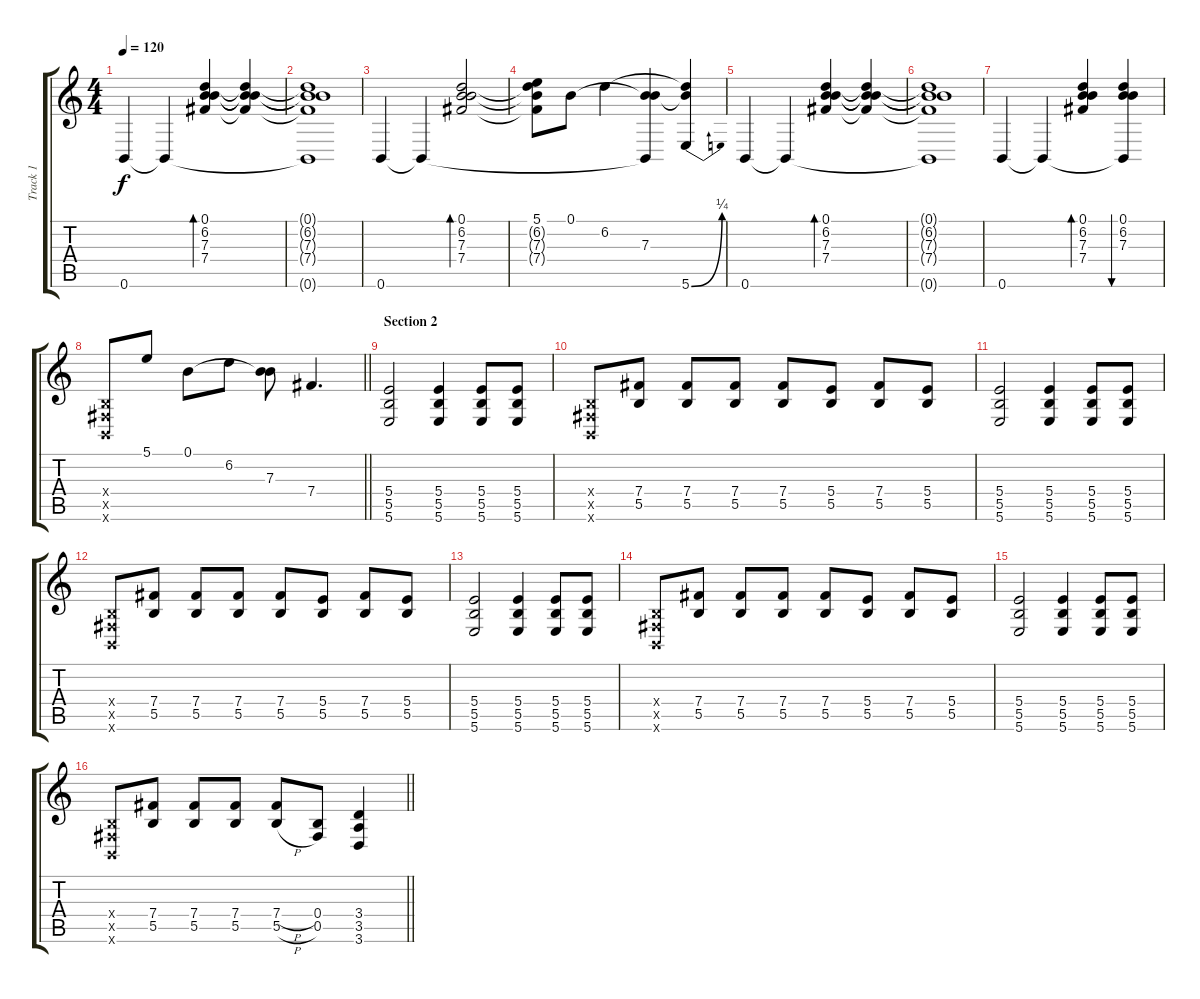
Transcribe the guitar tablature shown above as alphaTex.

\track ("Track 1" "Track 1") {instrument overdrivenguitar}
\staff {score tabs}
\tuning (B3 Ab3 E3 B2 Gb2 B1) {hide}
\ts (4 4)
\tempo 120
\clef g2
\ks c
0.6.4{dy f} 0.6{t}.4 (0.1 6.2 7.3 7.4).4{bd 120} (0.1{t} 6.2{t} 7.3{t} 7.4{t}).4 |
(0.1{t} 6.2{t} 7.3{t} 7.4{t} 0.6{t}).1 |
0.6.4 0.6{t}.4 (0.1 6.2 7.3 7.4).2{bd 120} |
(5.1 6.2{t} 7.3{t} 7.4{t}).8 0.1.8 6.2.4 (0.1{t} 7.3 0.6{t}).4 (6.2{t} 7.3{t} 5.6{be (bend 0 0 60 1)}).4 |
0.6.4 0.6{t}.4 (0.1 6.2 7.3 7.4).4{bd 120} (0.1{t} 6.2{t} 7.3{t} 7.4{t}).4 |
(0.1{t} 6.2{t} 7.3{t} 7.4{t} 0.6{t}).1 |
0.6.4 0.6{t}.4 (0.1 6.2 7.3 7.4).4{bd 120} (0.1 6.2 7.3 0.6{t}).4{bu 120} |
\barLineRight lightlight
(0.4{x} 0.5{x} 0.6{x}).8 5.1.8 0.1.8 6.2.8 (0.1{t} 7.3).8 7.4.4{d} |
\section ("" "Section 2")
(5.4 5.5 5.6).2 (5.4 5.5 5.6).4 (5.4 5.5 5.6).8 (5.4 5.5 5.6).8 |
(0.4{x} 0.5{x} 0.6{x}).8 (7.4 5.5).8 (7.4 5.5).8 (7.4 5.5).8 (7.4 5.5).8 (5.4 5.5).8 (7.4 5.5).8 (5.4 5.5).8 |
(5.4 5.5 5.6).2 (5.4 5.5 5.6).4 (5.4 5.5 5.6).8 (5.4 5.5 5.6).8 |
(0.4{x} 0.5{x} 0.6{x}).8 (7.4 5.5).8 (7.4 5.5).8 (7.4 5.5).8 (7.4 5.5).8 (5.4 5.5).8 (7.4 5.5).8 (5.4 5.5).8 |
(5.4 5.5 5.6).2 (5.4 5.5 5.6).4 (5.4 5.5 5.6).8 (5.4 5.5 5.6).8 |
(0.4{x} 0.5{x} 0.6{x}).8 (7.4 5.5).8 (7.4 5.5).8 (7.4 5.5).8 (7.4 5.5).8 (5.4 5.5).8 (7.4 5.5).8 (5.4 5.5).8 |
(5.4 5.5 5.6).2 (5.4 5.5 5.6).4 (5.4 5.5 5.6).8 (5.4 5.5 5.6).8 |
\barLineRight lightlight
(0.4{x} 0.5{x} 0.6{x}).8 (7.4 5.5).8 (7.4 5.5).8 (7.4 5.5).8 (7.4{h} 5.5{h}).8 (0.4 0.5).8 (3.4 3.5 3.6).4
